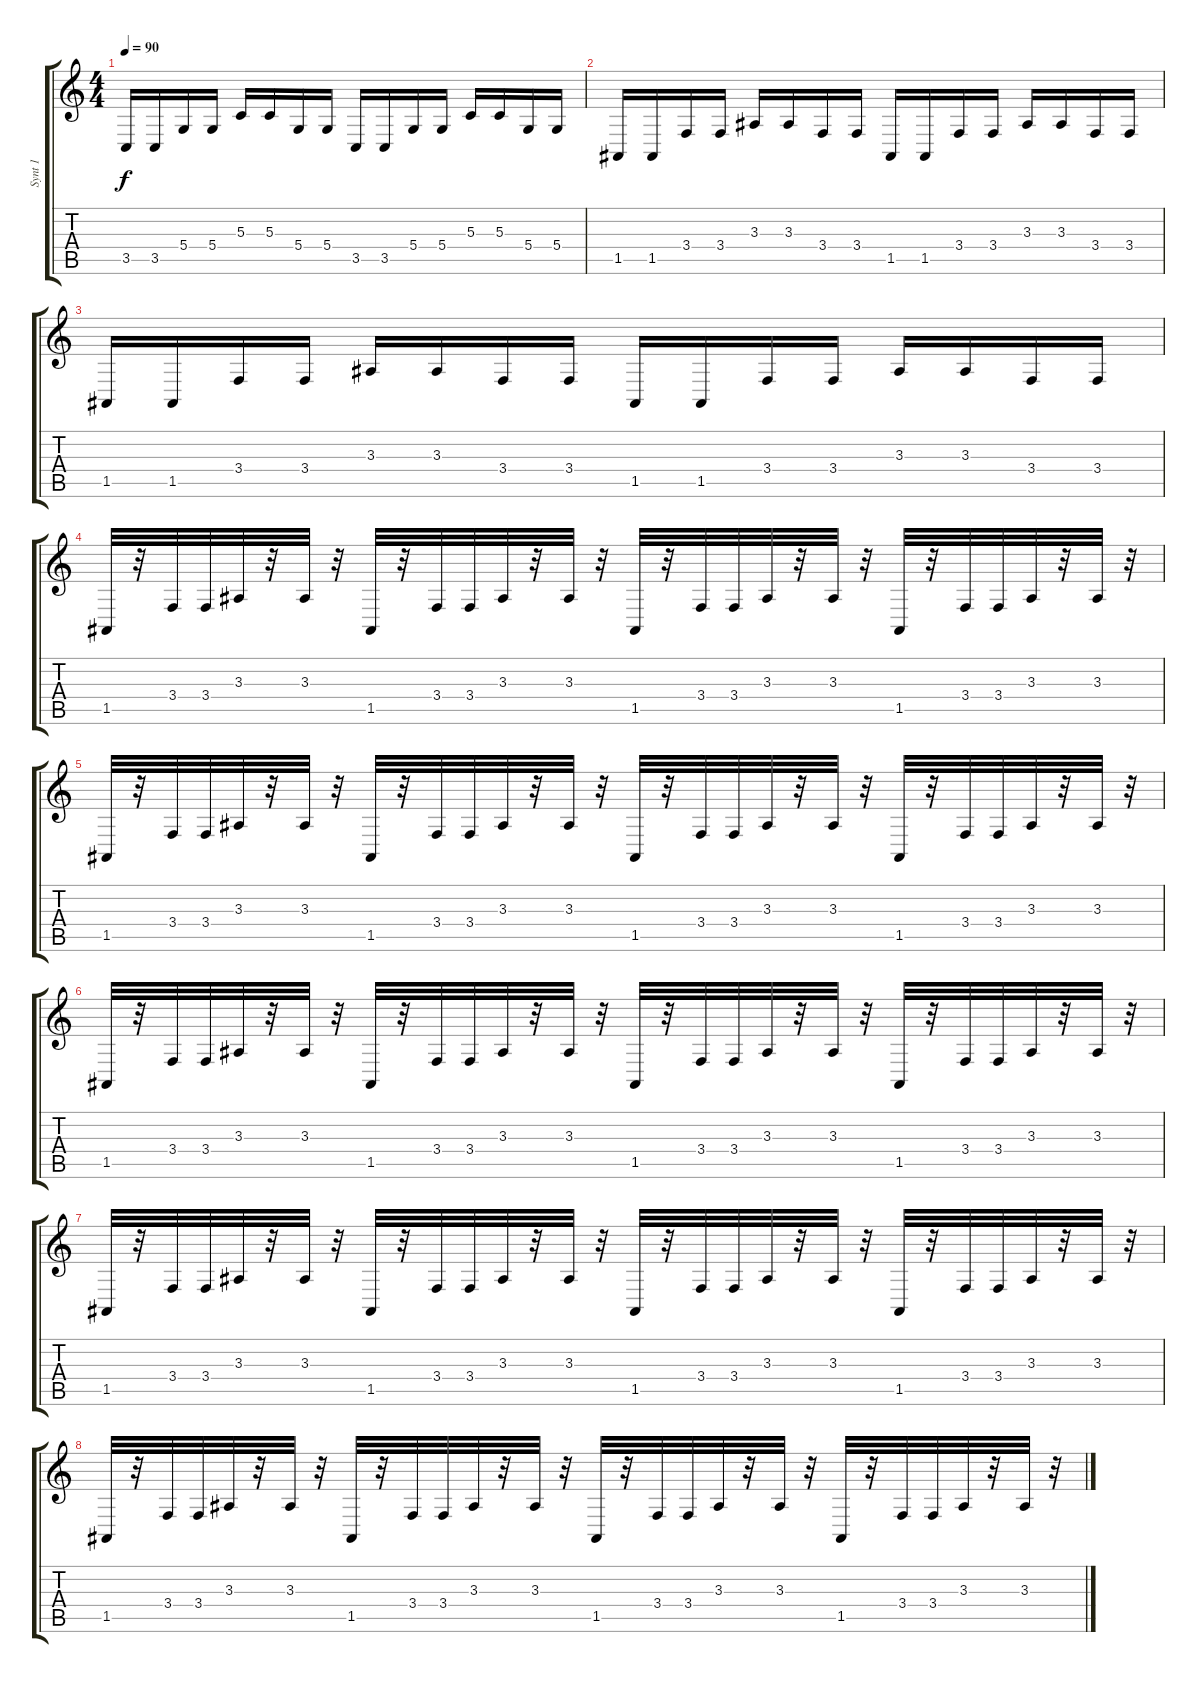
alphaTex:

\track ("Synt 1" "Synt 1") {instrument englishhorn}
\staff {score tabs}
\tuning (E4 B3 G3 D3 A2 E2) {hide}
\ts (4 4)
\tempo 90
\clef g2
\ks c
3.5.16{dy f} 3.5.16 5.4.16 5.4.16 5.3.16 5.3.16 5.4.16 5.4.16 3.5.16 3.5.16 5.4.16 5.4.16 5.3.16 5.3.16 5.4.16 5.4.16 |
1.5.16 1.5.16 3.4.16 3.4.16 3.3.16 3.3.16 3.4.16 3.4.16 1.5.16 1.5.16 3.4.16 3.4.16 3.3.16 3.3.16 3.4.16 3.4.16 |
1.5.16 1.5.16 3.4.16 3.4.16 3.3.16 3.3.16 3.4.16 3.4.16 1.5.16 1.5.16 3.4.16 3.4.16 3.3.16 3.3.16 3.4.16 3.4.16 |
1.5.32 r.32 3.4.32 3.4.32 3.3.32 r.32 3.3.32 r.32 1.5.32 r.32 3.4.32 3.4.32 3.3.32 r.32 3.3.32 r.32 1.5.32 r.32 3.4.32 3.4.32 3.3.32 r.32 3.3.32 r.32 1.5.32 r.32 3.4.32 3.4.32 3.3.32 r.32 3.3.32 r.32 |
1.5.32 r.32 3.4.32 3.4.32 3.3.32 r.32 3.3.32 r.32 1.5.32 r.32 3.4.32 3.4.32 3.3.32 r.32 3.3.32 r.32 1.5.32 r.32 3.4.32 3.4.32 3.3.32 r.32 3.3.32 r.32 1.5.32 r.32 3.4.32 3.4.32 3.3.32 r.32 3.3.32 r.32 |
1.5.32 r.32 3.4.32 3.4.32 3.3.32 r.32 3.3.32 r.32 1.5.32 r.32 3.4.32 3.4.32 3.3.32 r.32 3.3.32 r.32 1.5.32 r.32 3.4.32 3.4.32 3.3.32 r.32 3.3.32 r.32 1.5.32 r.32 3.4.32 3.4.32 3.3.32 r.32 3.3.32 r.32 |
1.5.32 r.32 3.4.32 3.4.32 3.3.32 r.32 3.3.32 r.32 1.5.32 r.32 3.4.32 3.4.32 3.3.32 r.32 3.3.32 r.32 1.5.32 r.32 3.4.32 3.4.32 3.3.32 r.32 3.3.32 r.32 1.5.32 r.32 3.4.32 3.4.32 3.3.32 r.32 3.3.32 r.32 |
1.5.32 r.32 3.4.32 3.4.32 3.3.32 r.32 3.3.32 r.32 1.5.32 r.32 3.4.32 3.4.32 3.3.32 r.32 3.3.32 r.32 1.5.32 r.32 3.4.32 3.4.32 3.3.32 r.32 3.3.32 r.32 1.5.32 r.32 3.4.32 3.4.32 3.3.32 r.32 3.3.32 r.32
